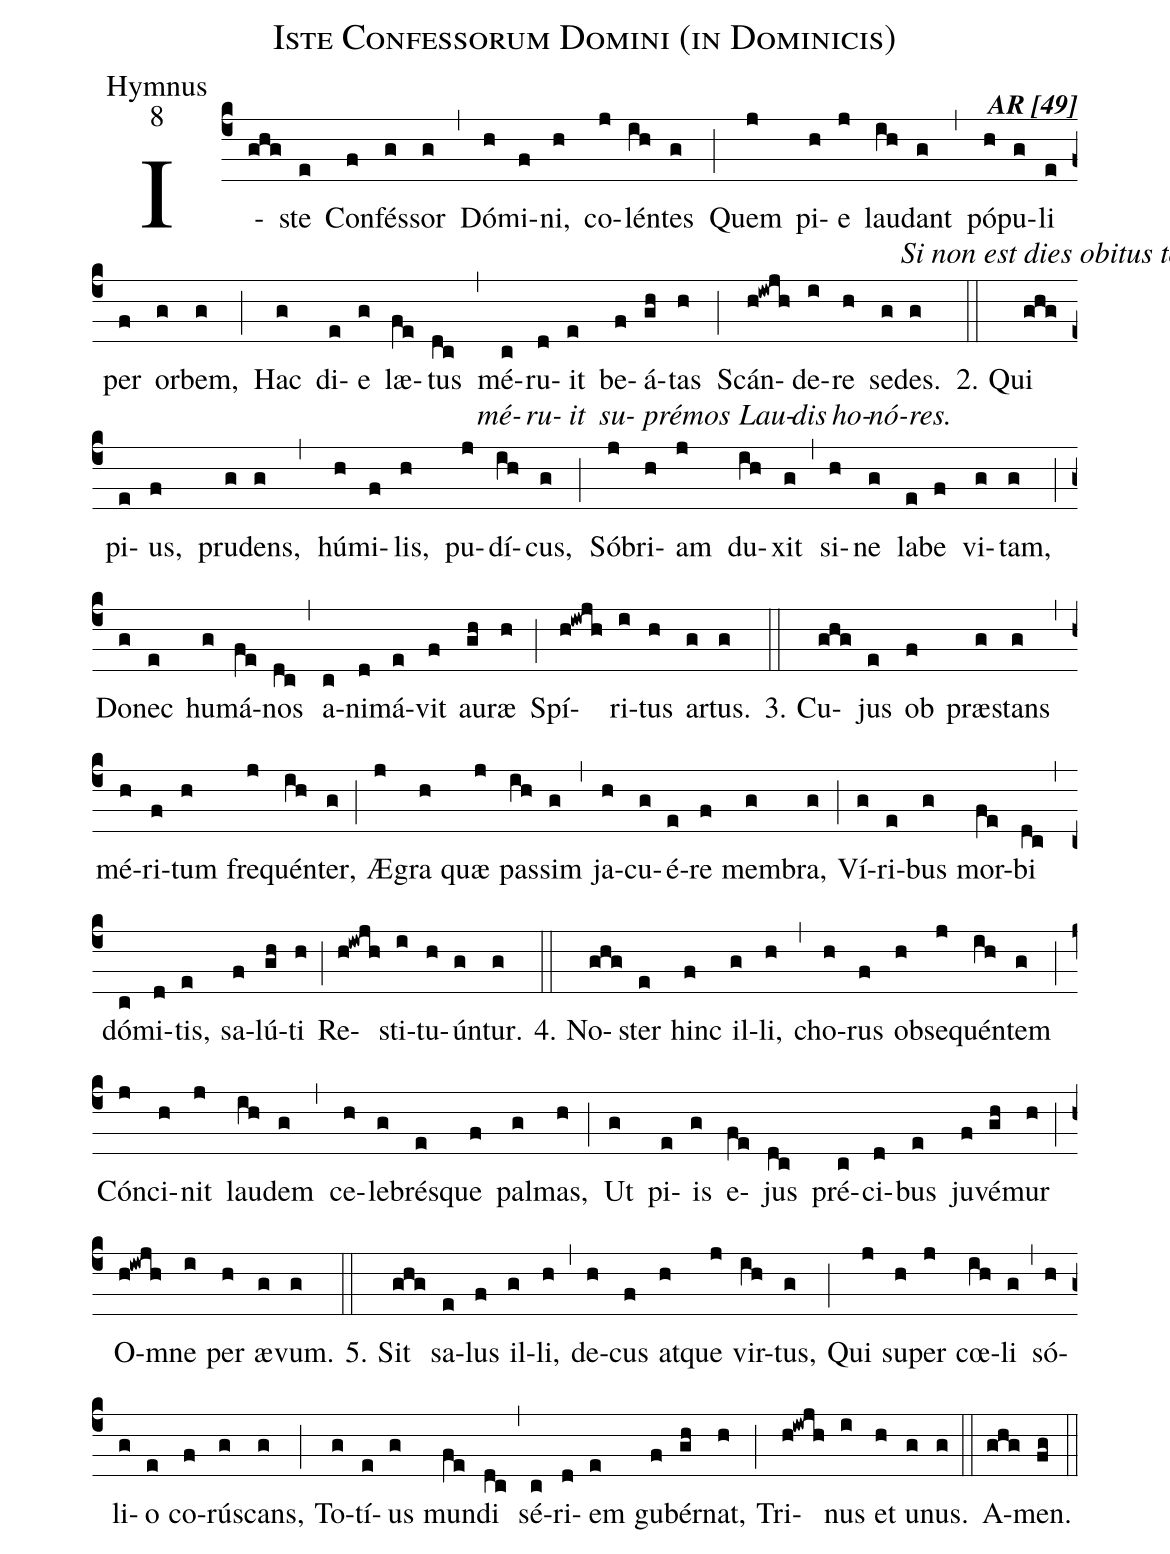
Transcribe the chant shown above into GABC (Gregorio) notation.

name:Iste Confessorum Domini (in Dominicis);
office-part:Hymnus;
mode:8;
commentary:{\bfseries AR [49]};
%%
(c4) I(ghg)ste(e) Con(f)fés(g)sor(g) (,)
Dó(h)mi(f)ni,(h) co(j)lén(ih)tes(g) (;)
Quem(j) pi(h)e(j) lau(ih)dant[<i>Si non est dies obitus tertius versus mutatur:</i>](g) (,)
pó(h)pu(g)li(e) per(f) or(g)bem,(g) (;)
Hac(g) di(e)e(g) læ(fe)tus(dc) (,)
mé[mé-](c)ru[ru-](d)it[it](e) be[su-](f)á[prémos](gh)tas(h) (;)
Scán[<v>\ \ \ </v>Lau-](h!iwjh)de[dis](i)re[ho-](h) se[nó-res.](g)des.(g) (::)

2. Qui(ghg) pi(e)us,(f) pru(g)dens,(g) (,)
hú(h)mi(f)lis,(h) pu(j)dí(ih)cus,(g) (;)
Só(j)bri(h)am(j) du(ih)xit(g) (,)
si(h)ne(g) la(e)be(f) vi(g)tam,(g) (;)
Do(g)nec(e) hu(g)má(fe)nos(dc) (,)
a(c)ni(d)má(e)vit(f) au(gh)ræ(h) (;)
Spí(h!iwjh)ri(i)tus(h) ar(g)tus.(g) (::)

3. Cu(ghg)jus(e) ob(f) præ(g)stans(g) (,)
mé(h)ri(f)tum(h) fre(j)quén(ih)ter,(g) (;)
Æ(j)gra(h) quæ(j) pas(ih)sim(g) (,)
ja(h)cu(g)é(e)re(f) mem(g)bra,(g) (;)
Ví(g)ri(e)bus(g) mor(fe)bi(dc) (,)
dó(c)mi(d)tis,(e) sa(f)lú(gh)ti(h) (;)
Re(h!iwjh)sti(i)tu(h)ún(g)tur.(g) (::)

4. No(ghg)ster(e) hinc(f) il(g)li,(h) (,)
cho(h)rus(f) ob(h)se(j)quén(ih)tem(g) (;)
Cón(j)ci(h)nit(j) lau(ih)dem(g) (,)
ce(h)le(g)brés(e)que(f) pal(g)mas,(h) (;)
Ut(g) pi(e)is(g) e(fe)jus(dc) pré(c)ci(d)bus(e) ju(f)vé(gh)mur(h) (;)
O(h!iwjh)mne(i) per(h) æ(g)vum.(g) (::)

5. Sit(ghg) sa(e)lus(f) il(g)li,(h) (,)
de(h)cus(f) at(h)que(j) vir(ih)tus,(g) (;)
Qui(j) su(h)per(j) cœ(ih)li(g) (,)
só(h)li(g)o(e) co(f)rús(g)cans,(g) (;)
To(g)tí(e)us(g) mun(fe)di(dc) (,)
sé(c)ri(d)em(e) gu(f)bér(gh)nat,(h) (;)
Tri(h!iwjh)nus(i) et(h) u(g)nus.(g) (::)
A(ghg)men.(fg) (::)
